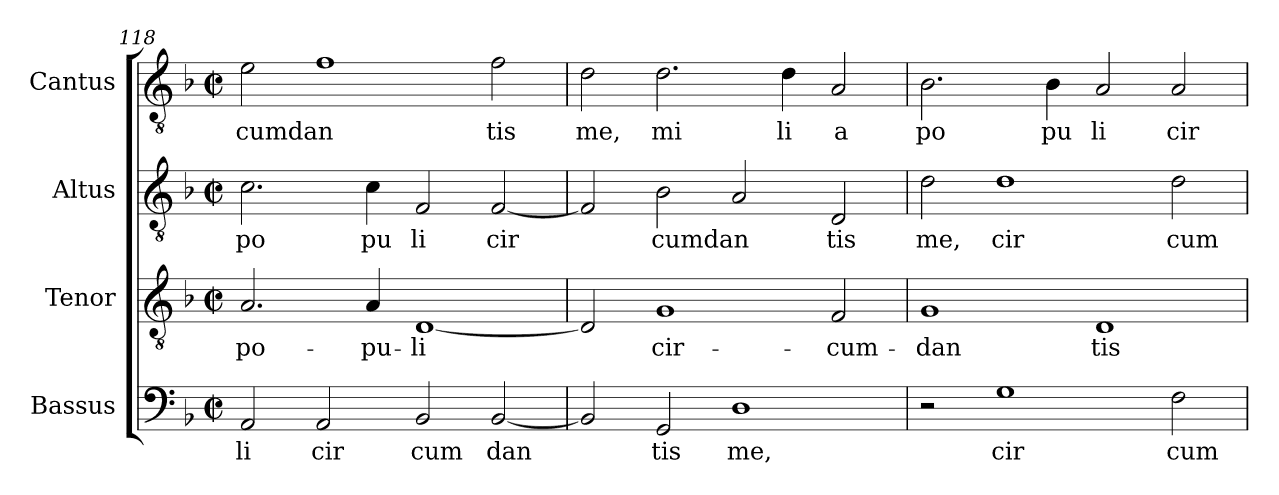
**kern	**text	**kern	**text	**kern	**text	**kern	**text
*part4	*part4	*part3	*part3	*part2	*part2	*part1	*part1
*staff4	*staff4	*staff3	*staff3	*staff2	*staff2	*staff1	*staff1
*I"Bassus	*	*I"Tenor	*	*I"Altus	*	*I"Cantus	*
*clefF4	*	*clefGv2	*	*clefGv2	*	*clefGv2	*
*k[b-]	*	*k[b-]	*	*k[b-]	*	*k[b-]	*
*F:	*	*F:	*	*F:	*	*F:	*
*M2/2	*	*M2/2	*	*M2/2	*	*M2/2	*
*met(c|)	*	*met(c|)	*	*met(c|)	*	*met(c|)	*
=118	=118	=118	=118	=118	=118	=118	=118
!	!LO:LY:b:cj	!	!LO:LY:b:cj	!	!LO:LY:b:cj	!	!LO:LY:b:cj
2AA/	li	2.A/	po-	2.c\	po	2e\	cumdan
!	!LO:LY:b:cj	!	!	!	!	!	!LO:LY:b:cj
2AA/	cir	.	.	.	.	1f	.
!	!	!	!LO:LY:b:cj	!	!LO:LY:b:cj	!	!
.	.	4A/	-pu-	4c\	pu	.	.
!	!LO:LY:b:cj	!	!LO:LY:b:cj	!	!LO:LY:b:cj	!	!
2BB-/	cum	[<1D	-li	2F/	li	.	.
!	!LO:LY:b:cj	!	!	!	!LO:LY:b:cj	!	!LO:LY:b:cj
[<2BB-/	dan	.	.	[<2F/	cir	2f\	tis
=119	=119	=119	=119	=119	=119	=119	=119
!	!LO:LY:b:cj	!	!LO:LY:b:cj	!	!LO:LY:b:cj	!	!LO:LY:b:cj
2BB-/]	.	2D/]	.	2F/]	.	2d\	me,
!	!LO:LY:b:cj	!	!LO:LY:b:cj	!	!LO:LY:b:cj	!	!LO:LY:b:cj
2GG/	tis	1G	cir-	2B-\	cumdan	2.d\	mi
!	!LO:LY:b:cj	!	!	!	!LO:LY:b:cj	!	!
1D	me,	.	.	2A/	.	.	.
!	!	!	!	!	!	!	!LO:LY:b:cj
.	.	.	.	.	.	4d\	li
!	!	!	!LO:LY:b:cj	!	!LO:LY:b:cj	!	!LO:LY:b:cj
.	.	2F/	-cum-	2D/	tis	2A/	a
!!LO:PB:g=z
=120	=120	=120	=120	=120	=120	=120	=120
!	!	!	!LO:LY:b:cj	!	!LO:LY:b:cj	!	!LO:LY:b:cj
2r	.	1G	-dan	2d\	me,	2.B-\	po
!	!LO:LY:b:cj	!	!	!	!LO:LY:b:cj	!	!
1G	cir	.	.	1d	cir	.	.
!	!	!	!	!	!	!	!LO:LY:b:cj
.	.	.	.	.	.	4B-\	pu
!	!	!	!LO:LY:b:cj	!	!	!	!LO:LY:b:cj
.	.	1D	tis	.	.	2A/	li
!	!LO:LY:b:cj	!	!	!	!LO:LY:b:cj	!	!LO:LY:b:cj
2F\	cum	.	.	2d\	cum	2A/	cir
=	=	=	=	=	=	=	=
*-	*-	*-	*-	*-	*-	*-	*-
